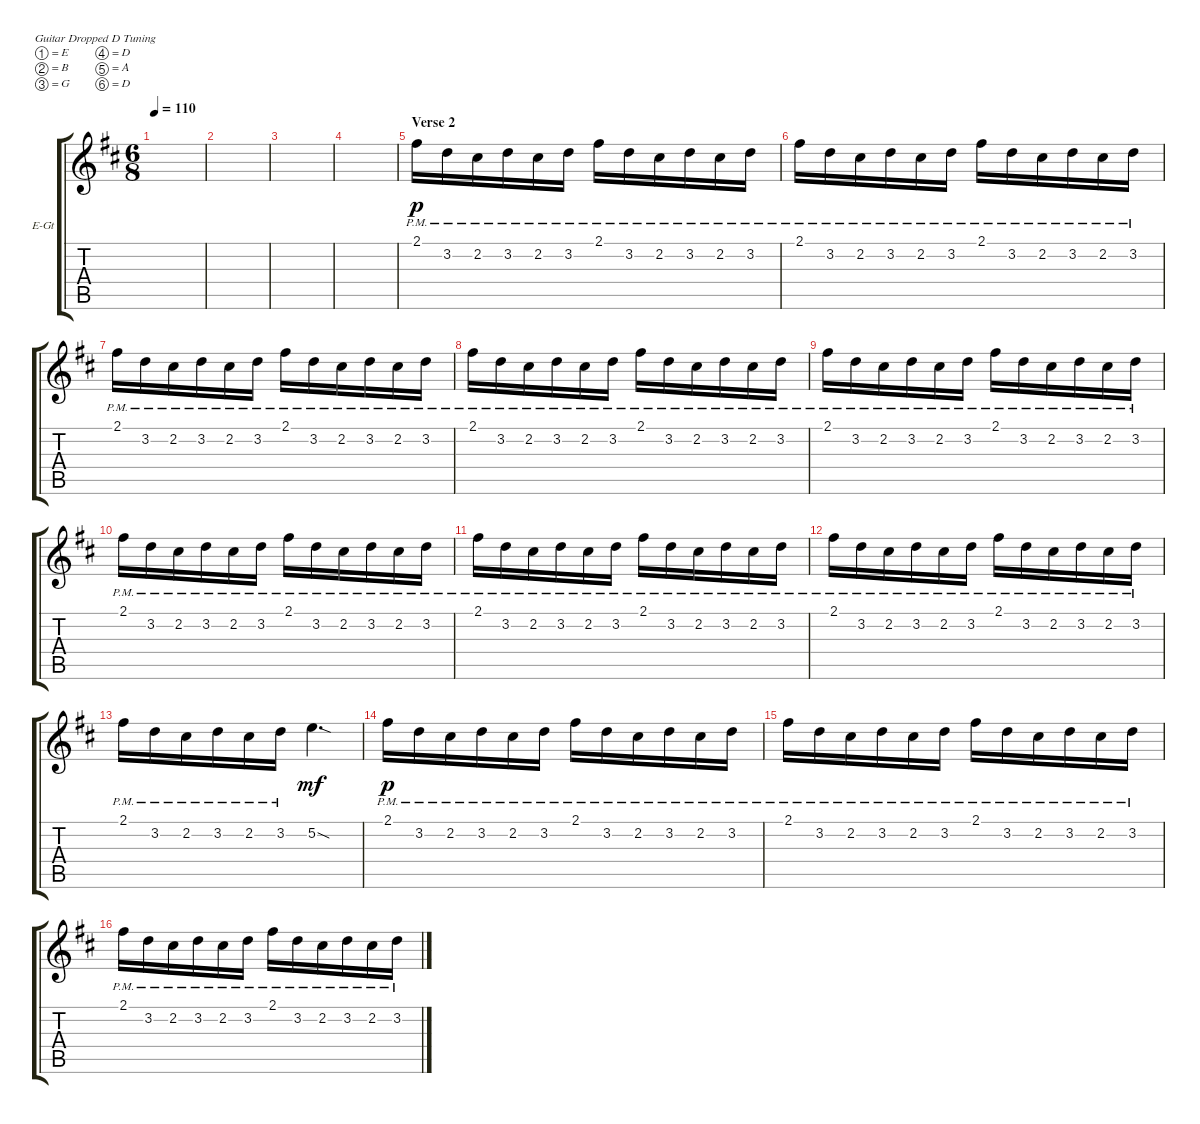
\defaultSystemsLayout 4
\bracketExtendMode groupsimilarinstruments
\firstSystemTrackNameOrientation horizontal
\otherSystemsTrackNameOrientation horizontal
\track ("Electric Guitar" "E-Gt") {instrument overdrivenguitar}
\staff {score tabs}
\tuning (E4 B3 G3 D3 A2 D2)
\ts (6 8)
\tempo 110
\clef g2
\ks d
|
|
|
|
\section ("" "Verse 2")
2.1{pm}.16{dy p} 3.2{pm}.16 2.2{pm}.16 3.2{pm}.16 2.2{pm}.16 3.2{pm}.16 2.1{pm}.16 3.2{pm}.16 2.2{pm}.16 3.2{pm}.16 2.2{pm}.16 3.2{pm}.16 |
2.1{pm}.16 3.2{pm}.16 2.2{pm}.16 3.2{pm}.16 2.2{pm}.16 3.2{pm}.16 2.1{pm}.16 3.2{pm}.16 2.2{pm}.16 3.2{pm}.16 2.2{pm}.16 3.2{pm}.16 |
2.1{pm}.16 3.2{pm}.16 2.2{pm}.16 3.2{pm}.16 2.2{pm}.16 3.2{pm}.16 2.1{pm}.16 3.2{pm}.16 2.2{pm}.16 3.2{pm}.16 2.2{pm}.16 3.2{pm}.16 |
2.1{pm}.16 3.2{pm}.16 2.2{pm}.16 3.2{pm}.16 2.2{pm}.16 3.2{pm}.16 2.1{pm}.16 3.2{pm}.16 2.2{pm}.16 3.2{pm}.16 2.2{pm}.16 3.2{pm}.16 |
2.1{pm}.16 3.2{pm}.16 2.2{pm}.16 3.2{pm}.16 2.2{pm}.16 3.2{pm}.16 2.1{pm}.16 3.2{pm}.16 2.2{pm}.16 3.2{pm}.16 2.2{pm}.16 3.2{pm}.16 |
2.1{pm}.16 3.2{pm}.16 2.2{pm}.16 3.2{pm}.16 2.2{pm}.16 3.2{pm}.16 2.1{pm}.16 3.2{pm}.16 2.2{pm}.16 3.2{pm}.16 2.2{pm}.16 3.2{pm}.16 |
2.1{pm}.16 3.2{pm}.16 2.2{pm}.16 3.2{pm}.16 2.2{pm}.16 3.2{pm}.16 2.1{pm}.16 3.2{pm}.16 2.2{pm}.16 3.2{pm}.16 2.2{pm}.16 3.2{pm}.16 |
2.1{pm}.16 3.2{pm}.16 2.2{pm}.16 3.2{pm}.16 2.2{pm}.16 3.2{pm}.16 2.1{pm}.16 3.2{pm}.16 2.2{pm}.16 3.2{pm}.16 2.2{pm}.16 3.2{pm}.16 |
2.1{pm}.16 3.2{pm}.16 2.2{pm}.16 3.2{pm}.16 2.2{pm}.16 3.2{pm}.16 5.2{sod}.4{d dy mf} |
2.1{pm}.16{dy p} 3.2{pm}.16 2.2{pm}.16 3.2{pm}.16 2.2{pm}.16 3.2{pm}.16 2.1{pm}.16 3.2{pm}.16 2.2{pm}.16 3.2{pm}.16 2.2{pm}.16 3.2{pm}.16 |
2.1{pm}.16 3.2{pm}.16 2.2{pm}.16 3.2{pm}.16 2.2{pm}.16 3.2{pm}.16 2.1{pm}.16 3.2{pm}.16 2.2{pm}.16 3.2{pm}.16 2.2{pm}.16 3.2{pm}.16 |
2.1{pm}.16 3.2{pm}.16 2.2{pm}.16 3.2{pm}.16 2.2{pm}.16 3.2{pm}.16 2.1{pm}.16 3.2{pm}.16 2.2{pm}.16 3.2{pm}.16 2.2{pm}.16 3.2{pm}.16
